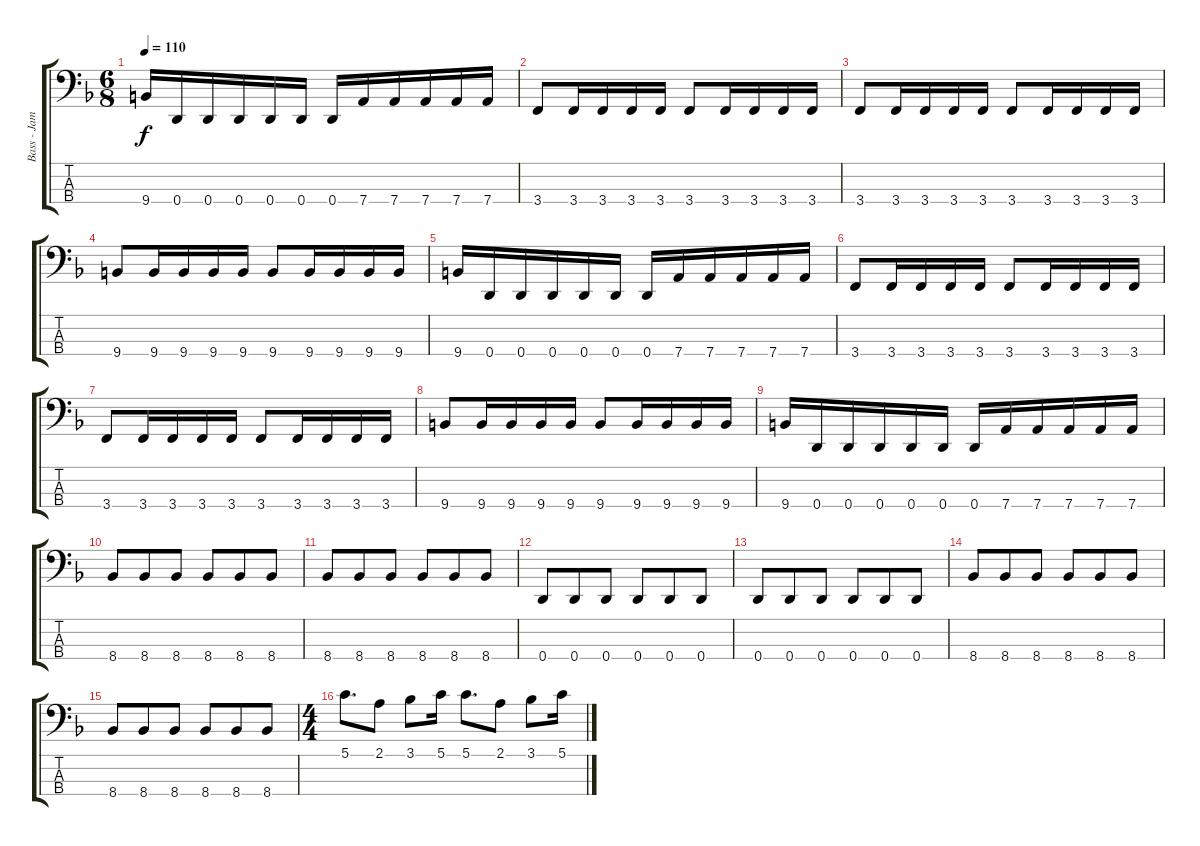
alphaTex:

\track ("Bass - James Johnston" "Bass - Jam") {instrument electricbassfinger}
\staff {score tabs}
\tuning (G2 D2 A1 D1) {hide}
\ts (6 8)
\tempo 110
\clef f4
\ks dminor
9.4.16{dy f} 0.4.16 0.4.16 0.4.16 0.4.16 0.4.16 0.4.16 7.4.16 7.4.16 7.4.16 7.4.16 7.4.16 |
3.4.8 3.4.16 3.4.16 3.4.16 3.4.16 3.4.8 3.4.16 3.4.16 3.4.16 3.4.16 |
3.4.8 3.4.16 3.4.16 3.4.16 3.4.16 3.4.8 3.4.16 3.4.16 3.4.16 3.4.16 |
9.4.8 9.4.16 9.4.16 9.4.16 9.4.16 9.4.8 9.4.16 9.4.16 9.4.16 9.4.16 |
9.4.16 0.4.16 0.4.16 0.4.16 0.4.16 0.4.16 0.4.16 7.4.16 7.4.16 7.4.16 7.4.16 7.4.16 |
3.4.8 3.4.16 3.4.16 3.4.16 3.4.16 3.4.8 3.4.16 3.4.16 3.4.16 3.4.16 |
3.4.8 3.4.16 3.4.16 3.4.16 3.4.16 3.4.8 3.4.16 3.4.16 3.4.16 3.4.16 |
9.4.8 9.4.16 9.4.16 9.4.16 9.4.16 9.4.8 9.4.16 9.4.16 9.4.16 9.4.16 |
9.4.16 0.4.16 0.4.16 0.4.16 0.4.16 0.4.16 0.4.16 7.4.16 7.4.16 7.4.16 7.4.16 7.4.16 |
8.4.8 8.4.8 8.4.8 8.4.8 8.4.8 8.4.8 |
8.4.8 8.4.8 8.4.8 8.4.8 8.4.8 8.4.8 |
0.4.8 0.4.8 0.4.8 0.4.8 0.4.8 0.4.8 |
0.4.8 0.4.8 0.4.8 0.4.8 0.4.8 0.4.8 |
8.4.8 8.4.8 8.4.8 8.4.8 8.4.8 8.4.8 |
8.4.8 8.4.8 8.4.8 8.4.8 8.4.8 8.4.8 |
\ts (4 4)
5.1.8{d} 2.1.8 3.1.8 5.1.16 5.1.8{d} 2.1.8 3.1.8 5.1.16
